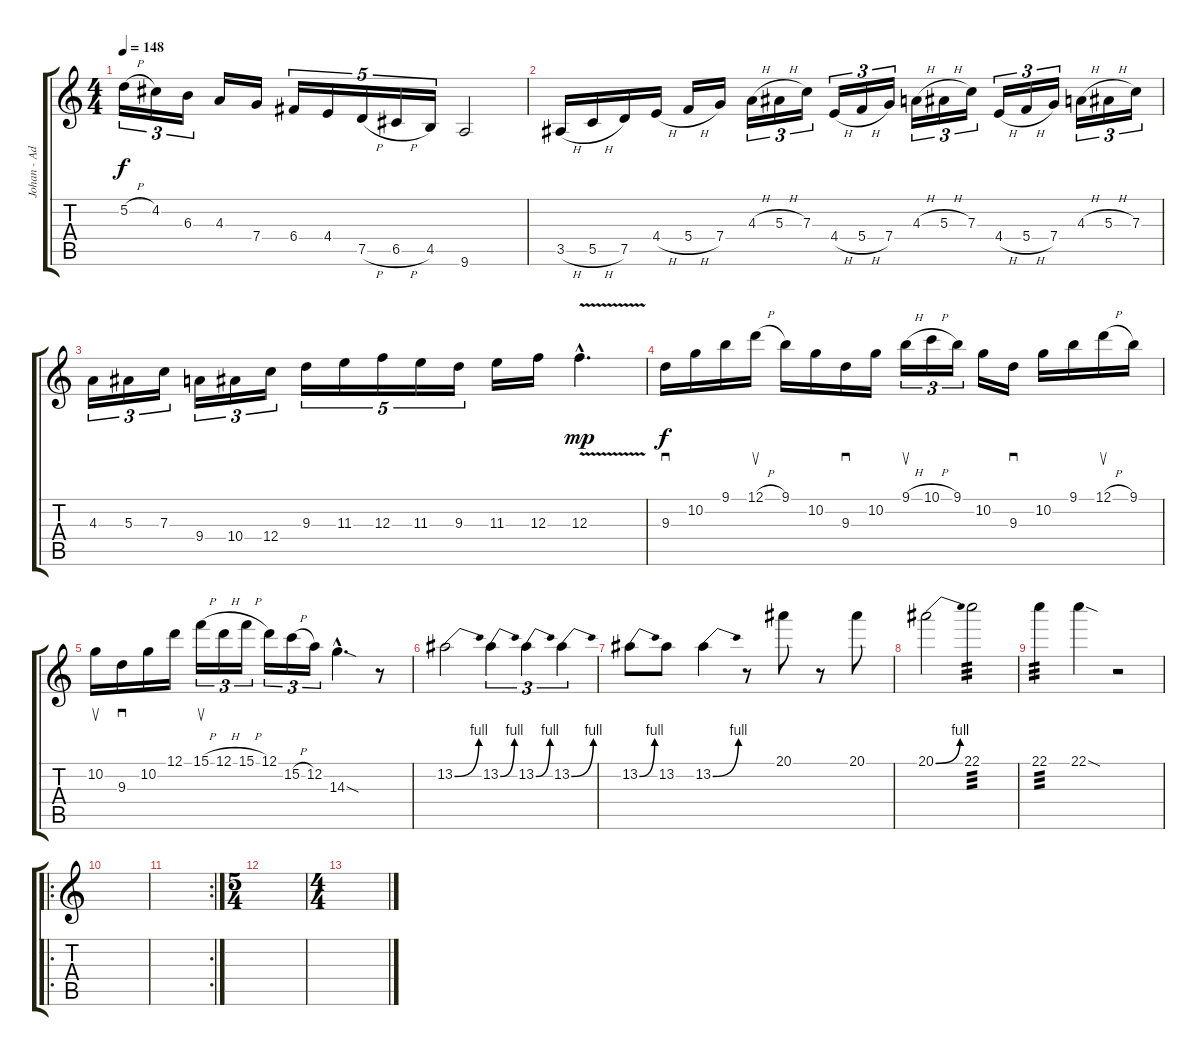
\track ("Johan - Adds And Solos" "Johan - Ad") {instrument overdrivenguitar}
\staff {score tabs}
\tuning (D4 A3 F3 C3 G2 C2) {hide}
\ts (4 4)
\tempo 148
\clef g2
\ks c
5.2{h}.16{tu (3 2) dy f} 4.2.16{tu (3 2)} 6.3.16{tu (3 2)} 4.3.16 7.4.16 6.4.16{tu (5 4)} 4.4.16{tu (5 4)} 7.5{h}.16{tu (5 4)} 6.5{h}.16{tu (5 4)} 4.5.16{tu (5 4)} 9.6.2 |
3.5{h}.16 5.5{h}.16 7.5.16 4.4{h}.16 5.4{h}.16 7.4.16 4.3{h}.16{tu (3 2)} 5.3{h}.16{tu (3 2)} 7.3.16{tu (3 2)} 4.4{h}.16{tu (3 2)} 5.4{h}.16{tu (3 2)} 7.4.16{tu (3 2)} 4.3{h}.16{tu (3 2)} 5.3{h}.16{tu (3 2)} 7.3.16{tu (3 2)} 4.4{h}.16{tu (3 2)} 5.4{h}.16{tu (3 2)} 7.4.16{tu (3 2)} 4.3{h}.16{tu (3 2)} 5.3{h}.16{tu (3 2)} 7.3.16{tu (3 2)} |
4.3.16{tu (3 2)} 5.3.16{tu (3 2)} 7.3.16{tu (3 2)} 9.4.16{tu (3 2)} 10.4.16{tu (3 2)} 12.4.16{tu (3 2)} 9.3.16{tu (5 4)} 11.3.16{tu (5 4)} 12.3.16{tu (5 4)} 11.3.16{tu (5 4)} 9.3.16{tu (5 4)} 11.3.16 12.3.16 12.3{v hac}.4{d dy mp} |
9.3.16{sd dy f} 10.2.16 9.1.16 12.1{h}.16{su} 9.1.16 10.2.16 9.3.16{sd} 10.2.16 9.1{h}.16{su tu (3 2)} 10.1{h}.16{tu (3 2)} 9.1.16{tu (3 2)} 10.2.16 9.3.16{sd} 10.2.16 9.1.16 12.1{h}.16{su} 9.1.16 |
10.2.16{su} 9.3.16{sd} 10.2.16 12.1.16 15.1{h}.16{su tu (3 2)} 12.1{h}.16{tu (3 2)} 15.1{h}.16{tu (3 2)} 12.1.16{tu (3 2)} 15.2{h}.16{tu (3 2)} 12.2.16{tu (3 2)} 14.3{sod hac}.4{d} r.8 |
13.2{be (bend 0 0 60 4)}.2 13.2{be (bend 0 0 60 4)}.4{tu (3 2)} 13.2{be (bend 0 0 60 4)}.4{tu (3 2)} 13.2{be (bend 0 0 60 4)}.4{tu (3 2)} |
13.2{be (bend 0 0 60 4)}.8 13.2.8 13.2{be (bend 0 0 60 4)}.4 r.8 20.1.8 r.8 20.1.8 |
20.1{be (bend 0 0 60 4)}.2 22.1.2{tp 3} |
22.1.4{tp 3} 22.1{sod}.4 r.2 |
\ro
|
\rc 2
|
\ts (5 4)
|
\ts (4 4)
